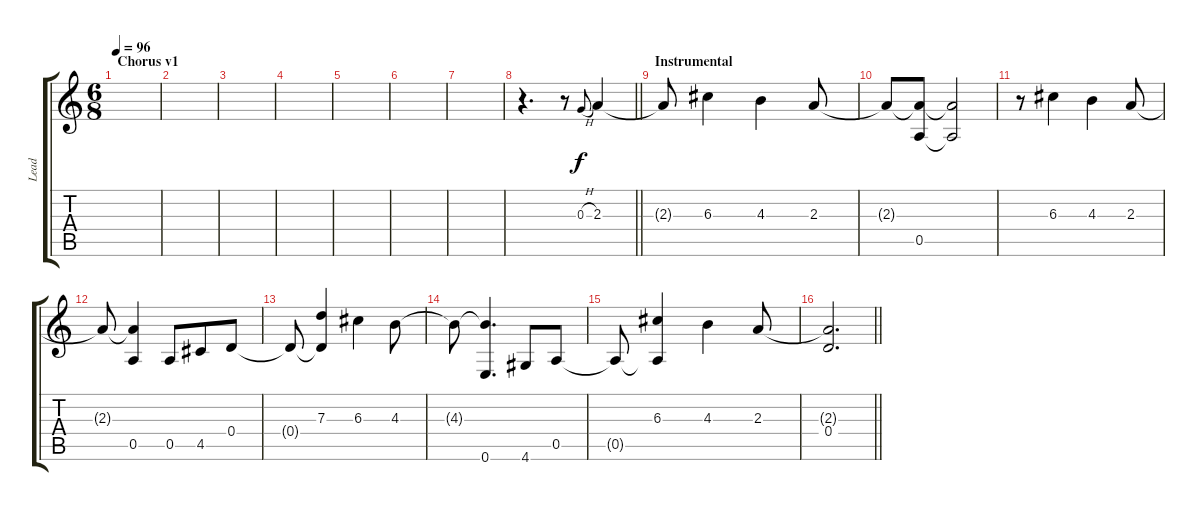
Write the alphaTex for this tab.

\track ("Lead" "Lead") {instrument distortionguitar}
\staff {score tabs}
\tuning (E4 B3 G3 D3 A2 E2) {hide}
\ts (6 8)
\section ("" "Chorus v1")
\tempo 96
\clef g2
\ks c
|
|
|
|
|
|
|
\barLineRight lightlight
r.4{d} r.8 0.3{h}.8{gr onbeat} 2.3.4 |
\section ("" "Instrumental")
2.3{t}.8 6.3.4 4.3.4 2.3.8 |
2.3{t}.8 (2.3{t} 0.5).8 (2.3{t} 0.5{t}).2 |
r.8 6.3.4 4.3.4 2.3.8 |
2.3{t}.8 (2.3{t} 0.5).4 0.5.8 4.5.8 0.4.8 |
0.4{t}.8 (7.3 0.4{t}).4 6.3.4 4.3.8 |
4.3{t}.8 (4.3{t} 0.6).4{d} 4.6.8 0.5.8 |
0.5{t}.8 (6.3 0.5{t}).4 4.3.4 2.3.8 |
\barLineRight lightlight
(2.3{t} 0.4).2{d}
